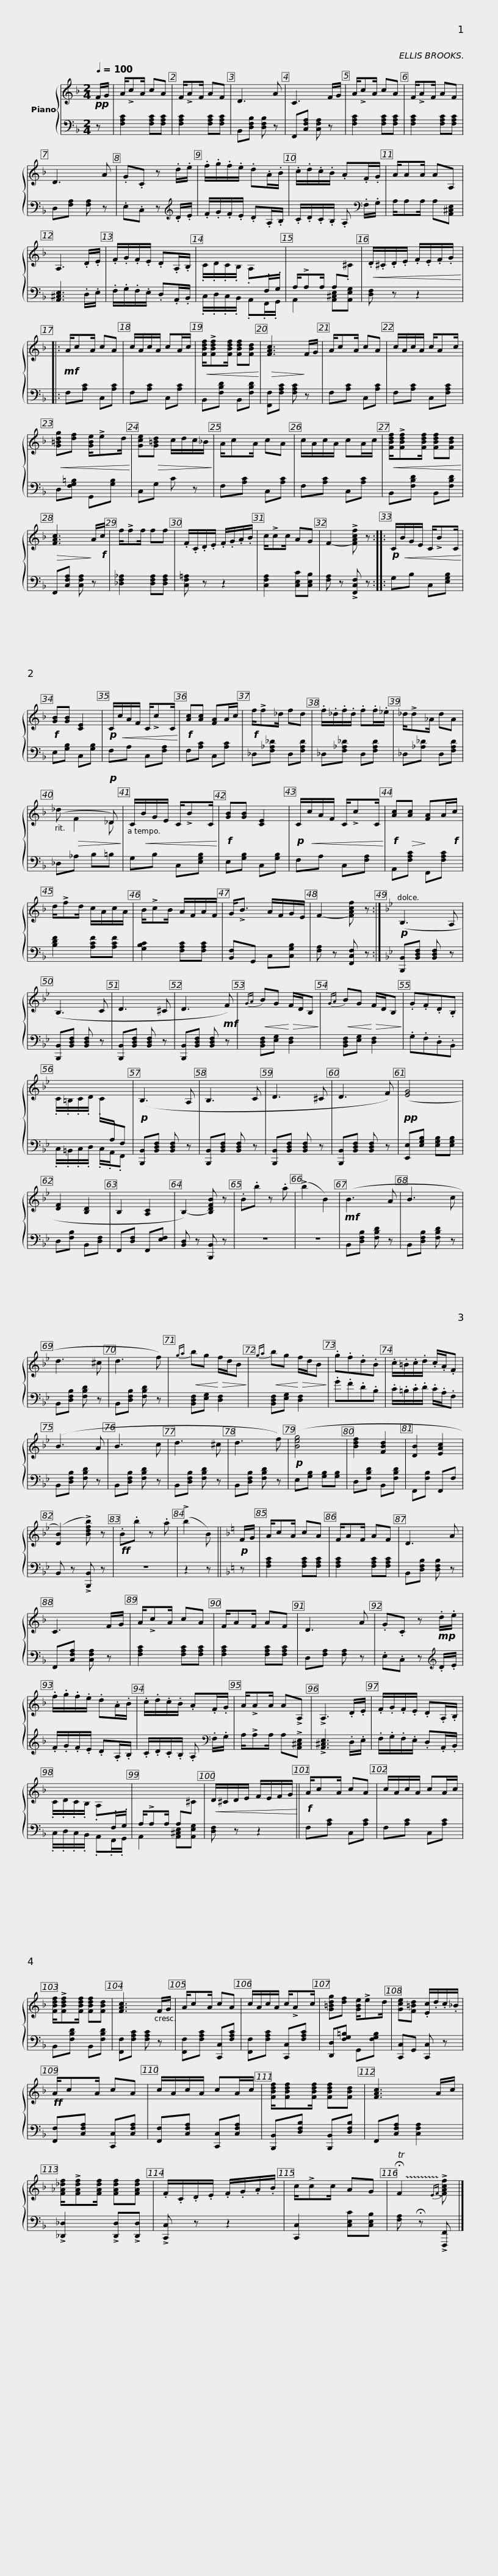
X:1
%%score { ( 1 3 ) | 2 }
L:1/8
Q:1/4=100
M:2/4
I:linebreak $
K:F
V:1 treble
V:3 treble
V:2 bass
V:1
!pp! F/G/ | A/!>!cA/ cA | F/!>!AF/ AF | D3 A | C3 F/G/ |$ %5
 A/!>!cA/ cA | F/!>!AF/ AF | D3 A | .G.C z .d/.e/ |$ .f/.g/.f/.e/ .d.A/.B/ | %10
 .c/.d/.c/.B/ .A.F/.G/ | A/AA/ AA, | A,3 .D/.E/ |$ .F/.G/.F/.E/ .D.A,/.B,/ | .C/.D/.C/.B,/ .A,[I:staff +1].F,/.G,/ | %15
 A,/!>!A,A,/ A,[I:staff -1].^C |!<(! .D/.^C/.D/.E/ .F/.E/.F/.G/!<)! |:$!mf! A/cA/ cA | c/A/c/A/ cA/c/ |!<(! [FBdf]/!>![FBdf][FBdf]/ [FBdf][FBd]!<)! | %20
!>(! [FAc]3!>)! F/G/ | A/cA/ cA |$ c/A/c/A/ c/Ac/ |!<(! [G=Bdg][df] [GBe]/!>!ed/!<)! | [Gce]!>(![G=Bd] c/d/c/_B/!>)! | %25
 A/cA/ cA | c/A/c/A/ cA/c/ |$!<(! [FBdf]/!>![FBdf][FBdf]/ [FBdf][FBd]!<)! |!>(! [FAc]3!>)! A/!f!c/ | f/!>!ff/ ff | %30
 .F/.C/.D/.E/ .F/.G/.A/.B/ | c/!>!cc/ AG | F2- !>![FAcf] z ::$!p! C/!<(!B/G/E/ C/!>!BC/!<)! |!f! [GB][GB] [CE]2 | %35
!p! C/!<(!c/A/F/ C/!>!cC/!<)! |!f! [Ac][Ac] [FA]A/c/ |!f! f/!>!f_d/ fd |$ .f/._d/.f/.d/ .f.f/._e/ | _d/!>!d_A/ dA | %40
 (x3!p! _D) | C/!<(!B/G/E/ C/!>!BC/!<)! |!f! [GB][GB] [CE]2 |$!p! C/!<(!c/A/F/ C/!>!cC/!<)! |!f! [Ac]!>(![Ac]!>)! [FA]A/!f!c/ | %45
 d/!>!fd/ c/A/c/A/ | B/!>!cB/ A/F/A/F/ | G<!>!B A/F/G/E/ | F2- [FAcf] z :|$[K:Bb]!p! (B,3 A, | %50
 B,3 C | D3 ^C | D3!mf! F) |!<(!{GA} BG!<)!!>(! F/D/B,!>)! |!<(!{GA} BG!<)!!>(! F/D/B,!>)! |$ %55
 .G.F.D.B, | .C/.=B,/.C/.D/ .C/[I:staff +1].A,/.F, |!p![I:staff -1] (B,3 A, | B,3 C | D3 ^C | %60
 D3 F) |$!pp! ([EG]4 | [DF]2 [B,D]2 | B,2 [A,C]2 | B,2-) [B,DFB] z | %65
 .B.b z .a | (!>!b2 B2) |$!mf! (B3 A | B3 c | d3 ^c | %70
 d3 f) |!<(!{ga} bg!<)!!>(! f/d/B!>)! |!<(!{ga} bg!<)!!>(! f/d/B!>)! |$ .g.f.d.B | .c/.=B/.c/.d/ .c/.A/.F | %75
 (B3 A | B3 c | d3 ^c | d3 f) |$!p! ([Beg]4 | %80
 [Bdf]2 [FBd]2 | [DB]2 [EAc]2 | ([DB]2) !>![Bdfb]) z |!ff! .B.b z .a | (!>!b2 B) ||$ %85
[K:F]!p! F/G/ | A/cA/ cA | F/AF/ AF | D3 A | C3 F/G/ | %90
 A/!>!cA/ cA |$ F/AF/ AF | D3 A | .G.C z!mp! .d/.e/ | .f/.g/.f/.e/ .d.A/.B/ | %95
 .c/.d/.c/.B/ .A.F/.G/ |$ A/!>!AA/ A!>!A, | !>!A,3 .D/.E/ | .F/.G/.F/.E/ .D.A,/.B,/ | .C/.D/.C/.B,/ .A,[I:staff +1].F,/.G,/ | %100
 A,/!>!A,A,/ A,[I:staff -1]^C |!<(! D/^C/D/E/ F/E/F/G/!<)! ||$!f! A/cA/ cA | c/A/c/A/ cA/c/ | [FBdf]/!>![FBdf][FBdf]/ [FBdf][FBd] | %105
 [FAc]3 F/G/ | A/cA/ cA |$ c/A/c/A/ c/!>!Ac/ | [G=Bdg][df] [GBe]/!>!ed/ | [Gce][F=Bd] .[Ec]/.d/.c/._B/ | %110
!ff! A/cA/ cA | c/A/c/A/ cA/c/ |$ [FBdf]/[FBdf][FBdf]/ [FBdf][FBd] | [FAc]3 A/c/ | [F_A_df]/!>![FAdf][FAdf]/ [FAdf][FAdf] | %115
 .F/.C/.D/.E/ .F/.G/.A/.B/ | c/!>!cc/ AG | !trill(!!fermata!TF2!trill)!{EF-} !>![FAcf] |] %118
V:2
 z | [F,A,C]2 [F,A,C][F,A,C] | [F,A,C]2 [F,A,C][F,A,C] | B,,[D,F,B,] [D,F,B,] z | F,,[C,F,A,] [C,F,A,] z |$ %5
 [F,A,C]2 [F,A,C][F,A,C] | [F,A,C]2 [F,A,C][F,A,C] | D,[F,A,] [F,A,] z | .E,.C, z[K:treble] .D/.E/ |$ .F/.G/.F/.E/ .D.A,/.B,/ | %10
 .C/.D/.C/.B,/ .A,[K:bass] .F,/.G,/ | A,/A,A,/ A,[A,,^C,E,] | [A,,^C,E,]3 .D,/.E,/ |$ .F,/.G,/.F,/.E,/ .D,.A,,/.B,,/ | .C,/.D,/.C,/.B,,/ .A,,.F,,/.G,,/ | %15
 A,,2 [A,,^C,E,][A,,E,G,] | [D,F,] z z2 |:$ F,[A,C] C,[A,C] | F,[A,C] C,[A,C] | B,,[F,B,D] B,,[F,B,D] | %20
 [F,,F,][F,A,C] [F,A,C] z | F,[A,C] C,[A,C] |$ F,[A,C] C,[F,A,C] | D,[F,G,=B,] G,,[G,B,] | C,G, C z | %25
 F,[A,C] C,[A,C] | F,[A,C] C,[A,C] |$ B,,[F,B,D] B,,[F,B,D] | F,,[C,F,A,] [C,F,A,] z | [_D,F,_A,]2 [D,F,A,][D,F,A,] | %30
 [C,F,=A,] z z2 | [C,F,A,]2 [C,E,C][C,E,B,] | [F,A,] z !>![F,,C,F,] z ::$ G,B, C,[E,G,B,] | E,[G,B,] C,[G,B,] | %35
 F,A, C,[F,A,] | F,[A,C] C,[A,C] | _D,[F,_A,_D] D,[F,A,D] |$ _D,[F,_A,_D] D,[F,A,D] | _D,[_A,_D] D,[F,A,D] | %40
 _D,_A, B,=B, | G,B, C,[E,G,B,] | E,[G,B,] C,[G,B,] |$ F,A, C,[F,A,] | A,,[F,A,C] F,,[F,A,C] | %45
 [B,DF]2 [A,CF][A,CF] | [G,B,C]2 [F,A,C][F,A,C] | [B,,F,]G,, C,[C,G,B,] | [F,A,] z [F,,C,F,] z :|$[K:Bb] [B,,,B,,][B,,D,F,] [B,,D,F,] z | %50
 [B,,,B,,][B,,D,F,] [B,,D,F,] z | [B,,,B,,][B,,D,F,] [B,,D,F,] z | [B,,,B,,][B,,D,F,] [B,,D,F,] z | [B,,D,F,][E,G,] [D,F,]2 | [B,,D,F,][E,G,] [D,F,]2 |$ %55
 .G,.F,.D,.B,, | .C,/.=B,,/.C,/.D,/ .C,/.A,,/.F,, | [B,,,B,,][B,,D,F,] [B,,D,F,] z | [B,,,B,,][B,,D,F,] [B,,D,F,] z | [B,,,B,,][B,,D,F,] [B,,D,F,] z | %60
 [B,,,B,,][B,,D,F,] [B,,D,F,] z |$ [E,,E,][E,G,B,] [E,G,B,][E,G,B,] | D,[F,B,] B,,[D,F,] | F,,[D,F,] F,,[E,F,] | [B,,D,] z [B,,,B,,] z | %65
 z4 | z4 |$ B,,[D,F,B,] [F,B,D] z | B,,[D,F,B,] [F,B,D] z | B,,[D,F,B,] [F,B,D] z | %70
 B,,[D,F,B,] [F,B,D] z | [B,,D,F,][E,G,] [D,F,]2 | [B,,D,F,][E,G,] [D,F,]2 |$ .G.F.D.B, | .C/.=B,/.C/.D/ .C/.A,/.F, | %75
 B,,[D,F,B,] [F,B,D] z | B,,[D,F,B,] [F,B,D] z | B,,[D,F,B,] [F,B,D] z | B,,[D,F,B,] [F,B,D] z |$ E,[G,B,] [G,B,][G,B,] | %80
 D,[F,B,D] B,,[F,B,D] | F,,[F,B,] F,,F, | B,, z !>![B,,,B,,] z | z4 | z2 z ||$ %85
[K:F] z | [F,A,C]2 [F,A,C][F,A,C] | [F,A,C]2 [F,A,C][F,A,C] | B,,[D,F,B,] [D,F,B,] z | F,,[C,F,A,] [C,F,A,] z | %90
 [F,A,C]2 [F,A,C][F,A,C] |$ [F,A,C]2 [F,A,C][F,A,C] | D,[F,A,] [F,A,] z | .E,.C, z[K:treble] .D/.E/ | .F/.G/.F/.E/ .D.A,/.B,/ | %95
 .C/.D/.C/.B,/ .A,[K:bass] .F,/.G,/ |$ A,/!>!A,A,/ A,!>![A,,^C,E,] | !>![A,,^C,E,]3 .D,/.E,/ | .F,/.G,/.F,/.E,/ .D,.A,,/.B,,/ | .C,/.D,/.C,/.B,,/ .A,,.F,,/.G,,/ | %100
 A,,2 [A,,^C,E,][A,,E,G,] | [D,F,] z z2 ||$ F,[A,C] C,[A,C] | F,[A,C] C,[A,C] | B,,[F,B,D] B,,[F,B,D] | %105
 [F,,F,][F,A,C] [F,A,C] z | [F,,F,][F,A,C] [C,,C,][F,A,C] |$ [F,,F,][F,A,C] [C,,C,][F,A,C] | [D,,D,][F,G,=B,] G,,[F,G,B,] | [C,,C,]G,, [C,,C,] z | %110
 [F,,F,][C,F,A,] [C,,C,][C,F,A,] | [F,,F,][C,F,A,] [C,,C,][C,F,A,] |$ [B,,,B,,][D,F,B,] [B,,,B,,][D,F,B,] | F,,[C,F,A,] [C,F,A,]2 | !>![_D,,_D,]2 !>![D,,D,]!>![D,,D,] | %115
 !>![C,,C,] z z2 | [C,,C,]2 [C,E,C][C,E,B,] | [F,A,] !fermata!z !>![F,,,F,,] |] %118
V:3
 x | x4 | x4 | x4 | x4 |$ %5
 x4 | x4 | x4 | x4 |$ x4 | %10
 x4 | x4 | x4 |$ x4 | x4 | %15
 x4 | x4 |:$ x4 | x4 | x4 | %20
 x4 | x4 |$ x4 | x4 | x4 | %25
 x4 | x4 |$ x4 | x4 | x4 | %30
 x4 | x4 | x4 ::$ x4 | x4 | %35
 x4 | x4 | x4 |$ x4 | x4 | %40
 _d!>(! F2 _D!>)! | x4 | x4 |$ x4 | x4 | %45
 x4 | x4 | x4 | x4 :|$[K:Bb] x4 | %50
 x4 | x4 | x4 | x4 | x4 |$ %55
 x4 | x4 | x4 | x4 | x4 | %60
 x4 |$ x4 | x4 | x4 | x4 | %65
 x4 | x4 |$ x4 | x4 | x4 | %70
 x4 | x4 | x4 |$ x4 | x4 | %75
 x4 | x4 | x4 | x4 |$ x4 | %80
 x4 | x4 | x4 | x4 | x3 ||$ %85
[K:F] x | x4 | x4 | x4 | x4 | %90
 x4 |$ x4 | x4 | x4 | x4 | %95
 x4 |$ x4 | x4 | x4 | x4 | %100
 x4 | x4 ||$ x4 | x4 | x4 | %105
 x4 | x4 |$ x4 | x4 | x4 | %110
 x4 | x4 |$ x4 | x4 | x4 | %115
 x4 | x4 | x3 |] %118
